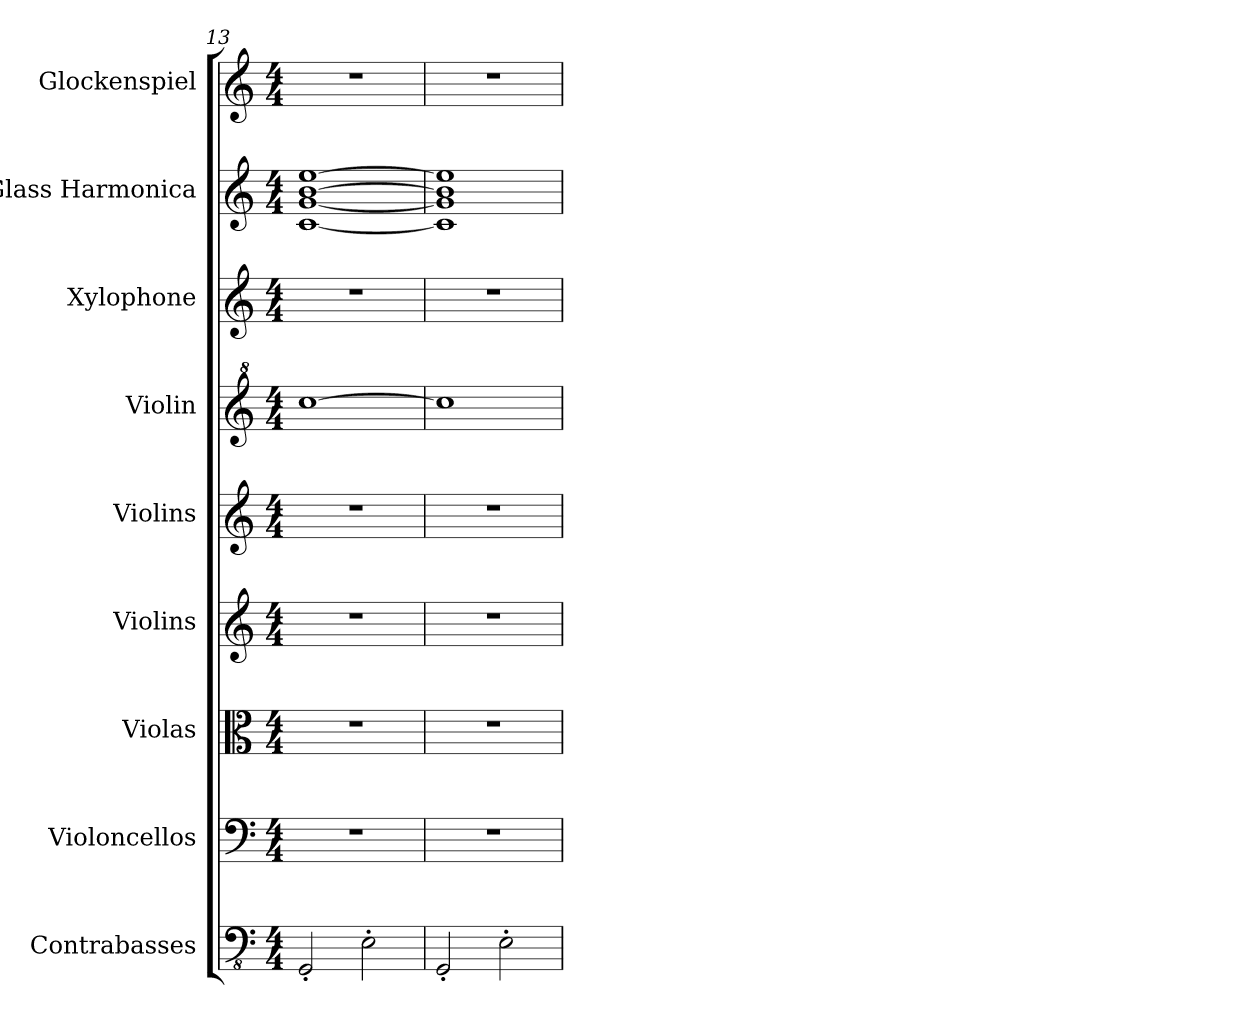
**kern	**kern	**kern	**kern	**kern	**kern	**kern	**kern	**kern
*part9	*part8	*part7	*part6	*part5	*part4	*part3	*part2	*part1
*staff9	*staff8	*staff7	*staff6	*staff5	*staff4	*staff3	*staff2	*staff1
*I"Contrabasses	*I"Violoncellos	*I"Violas	*I"Violins	*I"Violins	*I"Violin	*I"Xylophone	*I"Glass Harmonica	*I"Glockenspiel
*I'Cbs.	*I'Vcs.	*I'Vlas.	*I'Vlns.	*I'Vlns.	*I'Vln.	*I'Xyl.	*I'Gla. Har.	*I'Glk.
*clefFv4	*clefF4	*clefC3	*clefG2	*clefG2	*clefG^2	*clefG2	*clefG2	*clefG2
*	*	*	*	*	*	*ITrd-7c-12	*	*ITrd-14c-24
*k[]	*k[]	*k[]	*k[]	*k[]	*k[]	*k[]	*k[]	*k[]
*M4/4	*M4/4	*M4/4	*M4/4	*M4/4	*M4/4	*M4/4	*M4/4	*M4/4
=13	=13	=13	=13	=13	=13	=13	=13	=13
2GGG'/	1r	1r	1r	1r	[1ccc	1r	[1c [1g [1b [1ee	1r
2EE'\	.	.	.	.	.	.	.	.
!!LO:PB:g=z
=14	=14	=14	=14	=14	=14	=14	=14	=14
2GGG'/	1r	1r	1r	1r	1ccc]	1r	1c] 1g] 1b] 1ee]	1r
2EE'\	.	.	.	.	.	.	.	.
=	=	=	=	=	=	=	=	=
*-	*-	*-	*-	*-	*-	*-	*-	*-
